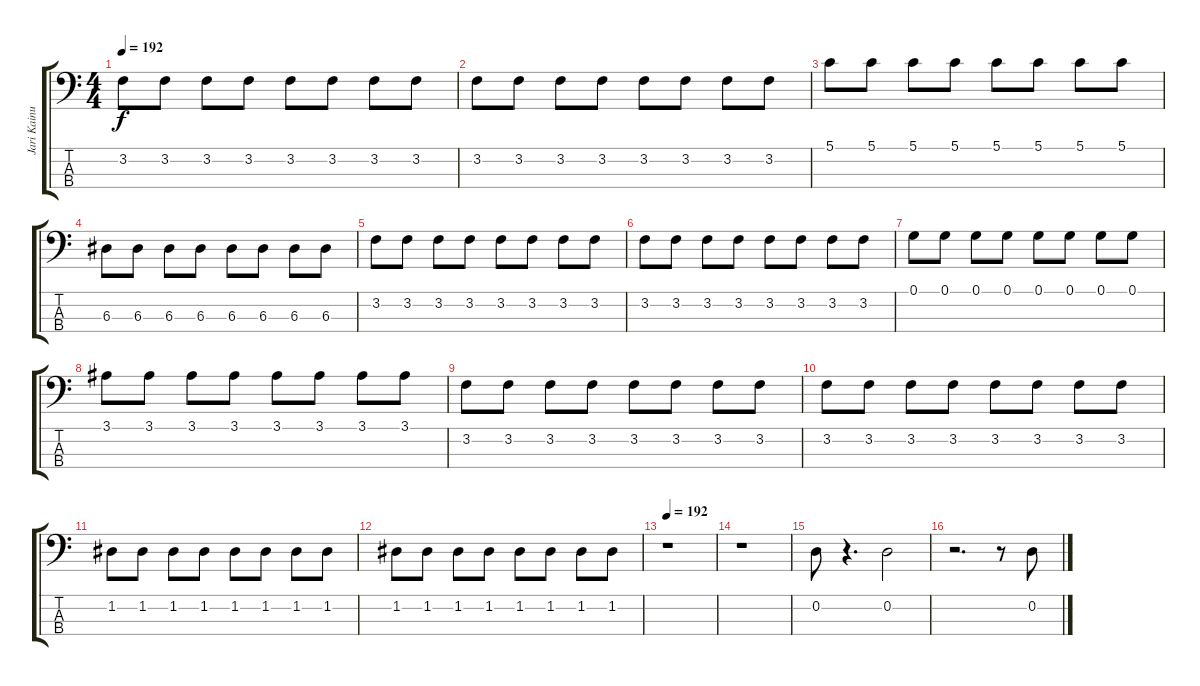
\track ("Jari Kainulainen" "Jari Kainu") {instrument fretlessbass}
\staff {score tabs}
\tuning (G2 D2 A1 E1) {hide}
\ts (4 4)
\tempo 192
\clef f4
\ks c
3.2.8{dy f} 3.2.8 3.2.8 3.2.8 3.2.8 3.2.8 3.2.8 3.2.8 |
3.2.8 3.2.8 3.2.8 3.2.8 3.2.8 3.2.8 3.2.8 3.2.8 |
5.1.8 5.1.8 5.1.8 5.1.8 5.1.8 5.1.8 5.1.8 5.1.8 |
6.3.8 6.3.8 6.3.8 6.3.8 6.3.8 6.3.8 6.3.8 6.3.8 |
3.2.8 3.2.8 3.2.8 3.2.8 3.2.8 3.2.8 3.2.8 3.2.8 |
3.2.8 3.2.8 3.2.8 3.2.8 3.2.8 3.2.8 3.2.8 3.2.8 |
0.1.8 0.1.8 0.1.8 0.1.8 0.1.8 0.1.8 0.1.8 0.1.8 |
3.1.8 3.1.8 3.1.8 3.1.8 3.1.8 3.1.8 3.1.8 3.1.8 |
3.2.8 3.2.8 3.2.8 3.2.8 3.2.8 3.2.8 3.2.8 3.2.8 |
3.2.8 3.2.8 3.2.8 3.2.8 3.2.8 3.2.8 3.2.8 3.2.8 |
1.2.8 1.2.8 1.2.8 1.2.8 1.2.8 1.2.8 1.2.8 1.2.8 |
1.2.8 1.2.8 1.2.8 1.2.8 1.2.8 1.2.8 1.2.8 1.2.8 |
\tempo 192
r.1 |
r.1 |
0.2.8 r.4{d} 0.2.2 |
r.2{d} r.8 0.2.8
